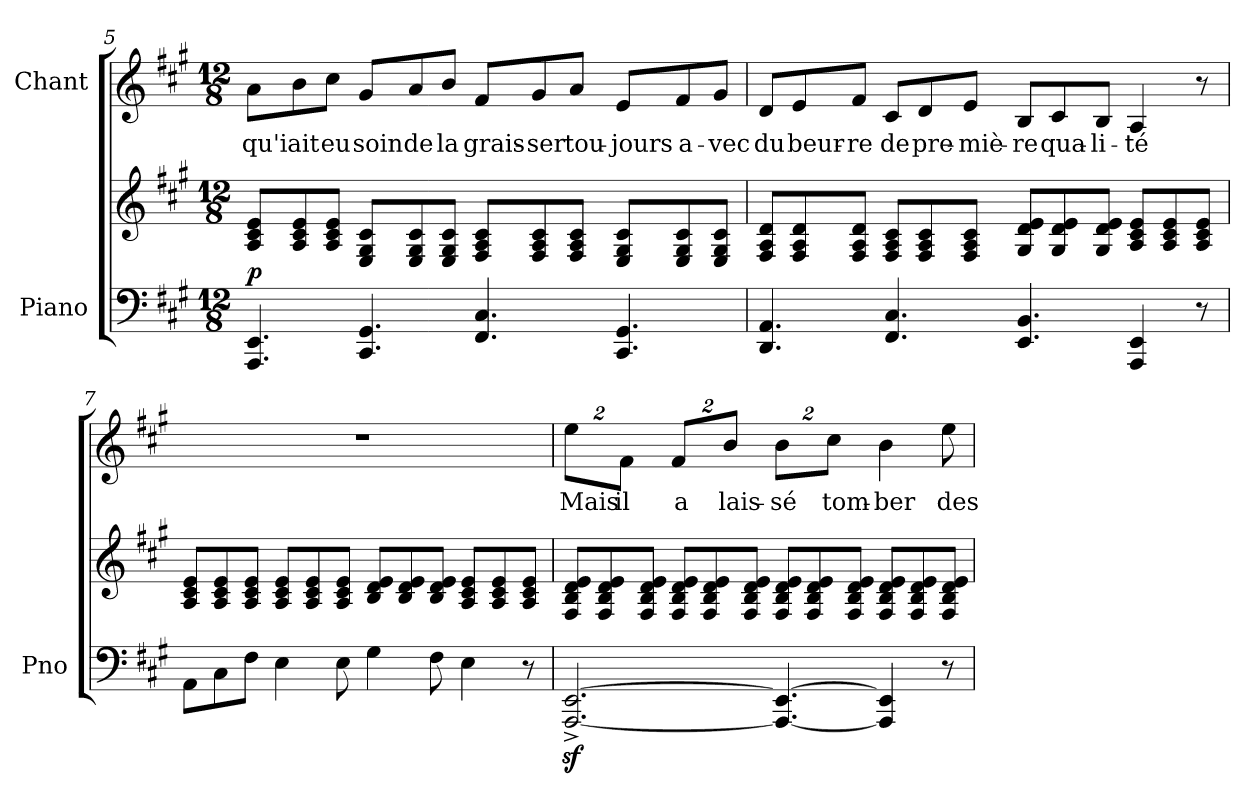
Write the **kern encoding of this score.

**kern	**kern	**dynam	**kern	**text
*part2	*part2	*part2	*part1	*part1
*staff3	*staff2	*staff2/3	*staff1	*staff1
*I"Piano	*	*	*I"Chant	*
*I'Pno	*	*	*	*
!!LO:LB:g=z
*clefF4	*clefG2	*	*clefG2	*
*k[f#c#g#]	*k[f#c#g#]	*	*k[f#c#g#]	*
*M12/8	*M12/8	*	*M12/8	*
=5	=5	=5	=5	=5
!	!	!LO:DY:a=2	!	!LO:LY:b
4.AAA/ 4.EE/	8A/ 8c#/ 8e/L	p	8a\L	qu'i
!	!	!	!	!LO:LY:b
.	8A/ 8c#/ 8e/	.	8b\	ait
!	!	!	!	!LO:LY:b
.	8A/ 8c#/ 8e/J	.	8cc#\J	eu
!	!	!	!	!LO:LY:b
4.CC#/ 4.GG#/	8E/ 8G#/ 8c#/L	.	8g#/L	soin
!	!	!	!	!LO:LY:b
.	8E/ 8G#/ 8c#/	.	8a/	de
!	!	!	!	!LO:LY:b
.	8E/ 8G#/ 8c#/J	.	8b/J	la
!	!	!	!	!LO:LY:b
4.FF#/ 4.C#/	8F#/ 8A/ 8c#/L	.	8f#/L	grais-
!	!	!	!	!LO:LY:b
.	8F#/ 8A/ 8c#/	.	8g#/	-ser
!	!	!	!	!LO:LY:b
.	8F#/ 8A/ 8c#/J	.	8a/J	tou-
!	!	!	!	!LO:LY:b
4.CC#/ 4.GG#/	8E/ 8G#/ 8c#/L	.	8e/L	-jours
!	!	!	!	!LO:LY:b
.	8E/ 8G#/ 8c#/	.	8f#/	a-
!	!	!	!	!LO:LY:b
.	8E/ 8G#/ 8c#/J	.	8g#/J	-vec
=6	=6	=6	=6	=6
!	!	!	!	!LO:LY:b
4.DD/ 4.AA/	8F#/ 8A/ 8d/L	.	8d/L	du
!	!	!	!	!LO:LY:b
.	8F#/ 8A/ 8d/	.	8e/	beur-
!	!	!	!	!LO:LY:b
.	8F#/ 8A/ 8d/J	.	8f#/J	-re
!	!	!	!	!LO:LY:b
4.FF#/ 4.C#/	8F#/ 8A/ 8c#/L	.	8c#/L	de
!	!	!	!	!LO:LY:b
.	8F#/ 8A/ 8c#/	.	8d/	pre-
!	!	!	!	!LO:LY:b
.	8F#/ 8A/ 8c#/J	.	8e/J	-miè-
!	!	!	!	!LO:LY:b
4.EE/ 4.BB/	8G#/ 8d/ 8e/L	.	8B/L	-re
!	!	!	!	!LO:LY:b
.	8G#/ 8d/ 8e/	.	8c#/	qua-
!	!	!	!	!LO:LY:b
.	8G#/ 8d/ 8e/J	.	8B/J	-li-
!	!	!	!	!LO:LY:b
4AAA/ 4EE/	8A/ 8c#/ 8e/L	.	4A/	-té
.	8A/ 8c#/ 8e/	.	.	.
8r	8A/ 8c#/ 8e/J	.	8r	.
!!LO:PB:g=z
=7	=7	=7	=7	=7
8AA\L	8A/ 8c#/ 8e/L	.	1.r	.
8C#\	8A/ 8c#/ 8e/	.	.	.
8F#\J	8A/ 8c#/ 8e/J	.	.	.
4E\	8A/ 8c#/ 8e/L	.	.	.
.	8A/ 8c#/ 8e/	.	.	.
8E\	8A/ 8c#/ 8e/J	.	.	.
4G#\	8B/ 8d/ 8e/L	.	.	.
.	8B/ 8d/ 8e/	.	.	.
8F#\	8B/ 8d/ 8e/J	.	.	.
4E\	8A/ 8c#/ 8e/L	.	.	.
.	8A/ 8c#/ 8e/	.	.	.
8r	8A/ 8c#/ 8e/J	.	.	.
=8	=8	=8	=8	=8
!	!	!	!	!LO:LY:b
[2.AAA/z<^ [2.EE/z<^	8F#/ 8B/ 8d/ 8e/L	.	16%3ee\L	Mais
.	8F#/ 8B/ 8d/ 8e/	.	.	.
!	!	!	!	!LO:LY:b
.	.	.	16%3f#\J	il
.	8F#/ 8B/ 8d/ 8e/J	.	.	.
!	!	!	!	!LO:LY:b
.	8F#/ 8B/ 8d/ 8e/L	.	16%3f#/L	a
.	8F#/ 8B/ 8d/ 8e/	.	.	.
!	!	!	!	!LO:LY:b
.	.	.	16%3b/J	lais-
.	8F#/ 8B/ 8d/ 8e/J	.	.	.
!	!	!	!	!LO:LY:b
4.AAA/_ 4.EE/_	8F#/ 8B/ 8d/ 8e/L	.	16%3b\L	-sé
.	8F#/ 8B/ 8d/ 8e/	.	.	.
!	!	!	!	!LO:LY:b
.	.	.	16%3cc#\J	tom-
.	8F#/ 8B/ 8d/ 8e/J	.	.	.
!	!	!	!	!LO:LY:b
4AAA/] 4EE/]	8F#/ 8B/ 8d/ 8e/L	.	4b\	-ber
.	8F#/ 8B/ 8d/ 8e/	.	.	.
!	!	!	!	!LO:LY:b
8r	8F#/ 8B/ 8d/ 8e/J	.	8ee\	des
=	=	=	=	=
*-	*-	*-	*-	*-
